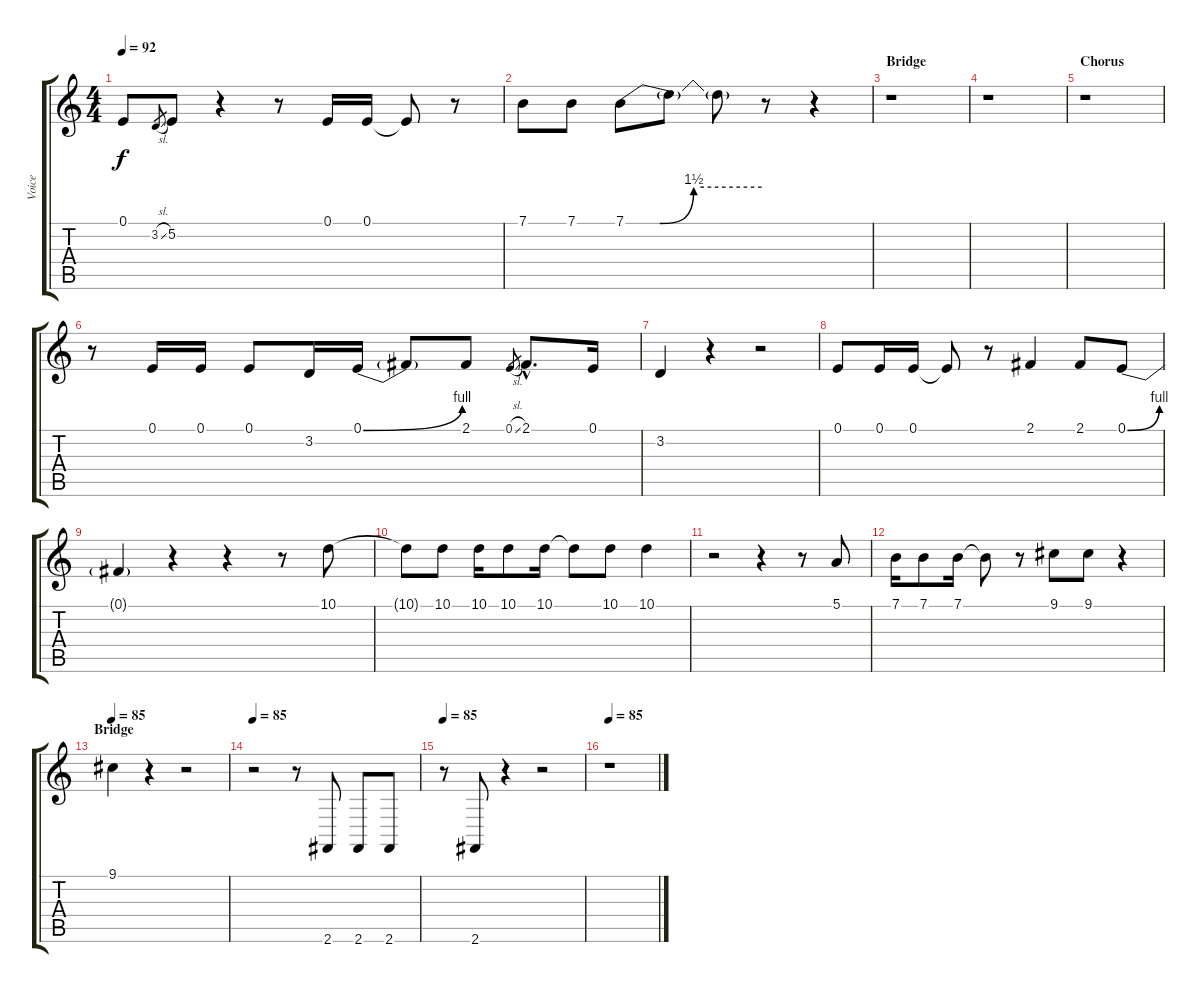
\track ("Voice" "Voice") {instrument synthvoice}
\staff {score tabs}
\tuning (E4 B3 G3 D3 A2 E2) {hide}
\ts (4 4)
\tempo 92
\clef g2
\ks c
0.1.8{dy f} 3.2{sl}.8{gr} 5.2.8 r.4 r.8 0.1.16 0.1.16 0.1{t}.8 r.8 |
7.1.8 7.1.8 7.1{be (custom 0 0 15 0 30 6 60 6)}.8 7.1{t}.8 7.1{t}.8 r.8 r.4 |
\section ("" "Bridge")
r.1 |
r.1 |
\section ("" "Chorus")
r.1 |
r.8 0.1.16 0.1.16 0.1.8 3.2.16 0.1{be (bend 0 0 60 4)}.16 0.1{t}.8 2.1.8 0.1{sl}.8{gr} 2.1{hac}.8{d} 0.1.16 |
3.2.4 r.4 r.2 |
0.1.8 0.1.16 0.1.16 0.1{t}.8 r.8 2.1.4 2.1.8 0.1{be (bend 0 0 60 4)}.8 |
0.1{t}.4 r.4 r.4 r.8 10.1.8 |
10.1{t}.8 10.1.8 10.1.16 10.1.8 10.1.16 10.1{t}.8 10.1.8 10.1.4 |
r.2 r.4 r.8 5.1.8 |
7.1.16 7.1.8 7.1.16 7.1{t}.8 r.8 9.1.8 9.1.8 r.4 |
\section ("" "Bridge")
\tempo 85
9.1.4 r.4 r.2 |
\tempo 85
r.2 r.8 2.6.8 2.6.8 2.6.8 |
\tempo 85
r.8 2.6.8 r.4 r.2 |
\tempo 85
r.1
